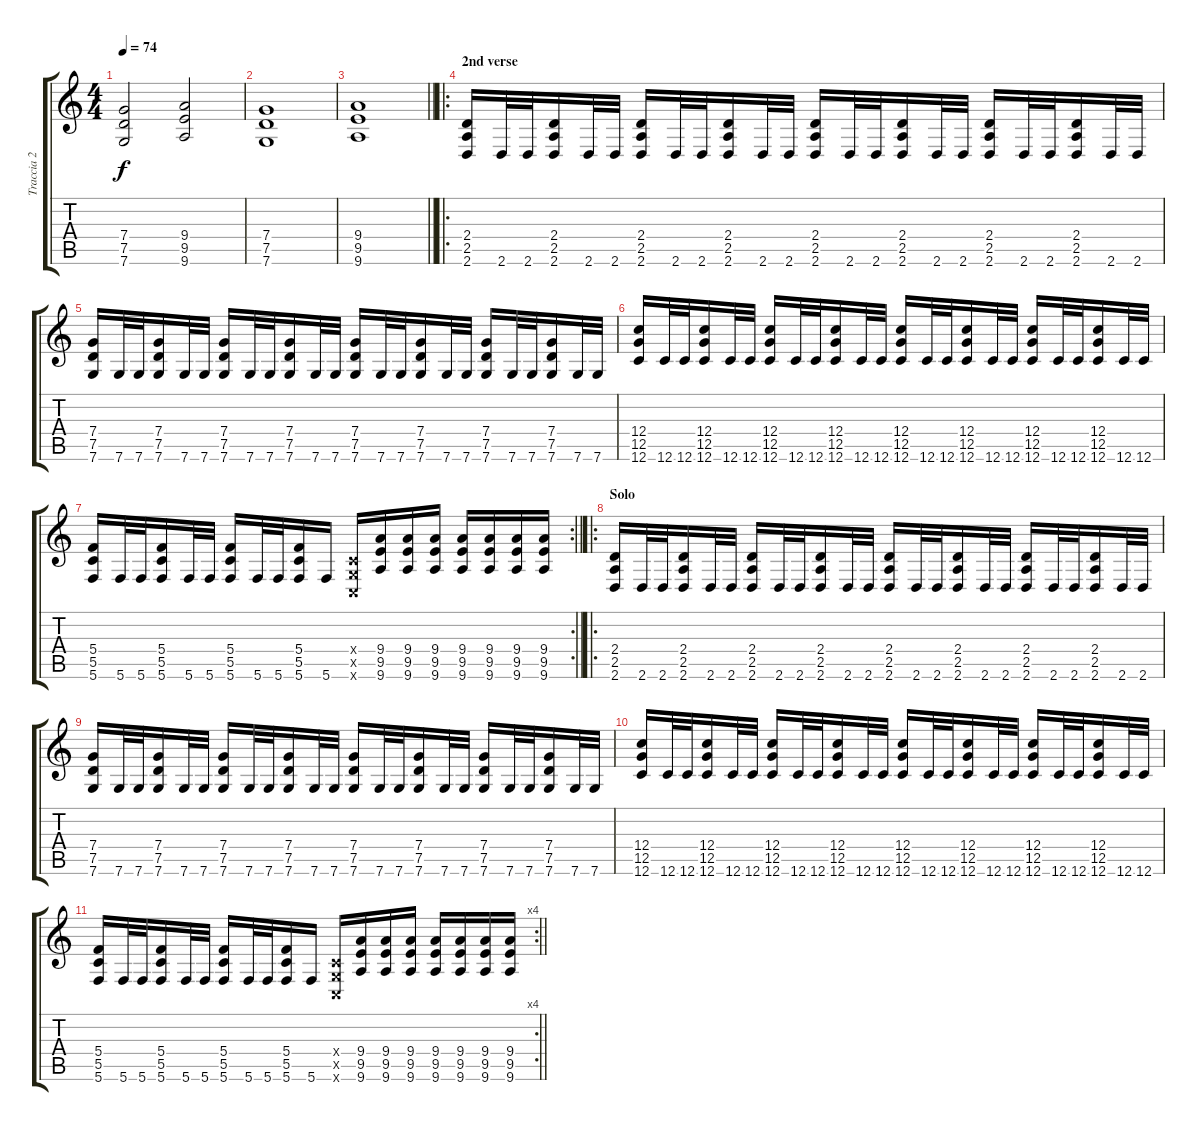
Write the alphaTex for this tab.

\track ("Traccia 2" "Traccia 2") {instrument overdrivenguitar}
\staff {score tabs}
\tuning (D4 A3 F3 C3 G2 C2) {hide}
\ts (4 4)
\tempo 74
\clef g2
\ks c
(7.4 7.5 7.6).2{dy f} (9.4 9.5 9.6).2 |
(7.4 7.5 7.6).1 |
\barLineRight lightlight
(9.4 9.5 9.6).1 |
\ro
\section ("" "2nd verse")
(2.4 2.5 2.6).16 2.6.32 2.6.32 (2.4 2.5 2.6).16 2.6.32 2.6.32 (2.4 2.5 2.6).16 2.6.32 2.6.32 (2.4 2.5 2.6).16 2.6.32 2.6.32 (2.4 2.5 2.6).16 2.6.32 2.6.32 (2.4 2.5 2.6).16 2.6.32 2.6.32 (2.4 2.5 2.6).16 2.6.32 2.6.32 (2.4 2.5 2.6).16 2.6.32 2.6.32 |
(7.4 7.5 7.6).16 7.6.32 7.6.32 (7.4 7.5 7.6).16 7.6.32 7.6.32 (7.4 7.5 7.6).16 7.6.32 7.6.32 (7.4 7.5 7.6).16 7.6.32 7.6.32 (7.4 7.5 7.6).16 7.6.32 7.6.32 (7.4 7.5 7.6).16 7.6.32 7.6.32 (7.4 7.5 7.6).16 7.6.32 7.6.32 (7.4 7.5 7.6).16 7.6.32 7.6.32 |
(12.4 12.5 12.6).16 12.6.32 12.6.32 (12.4 12.5 12.6).16 12.6.32 12.6.32 (12.4 12.5 12.6).16 12.6.32 12.6.32 (12.4 12.5 12.6).16 12.6.32 12.6.32 (12.4 12.5 12.6).16 12.6.32 12.6.32 (12.4 12.5 12.6).16 12.6.32 12.6.32 (12.4 12.5 12.6).16 12.6.32 12.6.32 (12.4 12.5 12.6).16 12.6.32 12.6.32 |
\rc 2
\barLineRight lightlight
(5.4 5.5 5.6).16 5.6.32 5.6.32 (5.4 5.5 5.6).16 5.6.32 5.6.32 (5.4 5.5 5.6).16 5.6.32 5.6.32 (5.4 5.5 5.6).16 5.6.16 (0.4{x} 0.5{x} 0.6{x}).16 (9.4 9.5 9.6).16 (9.4 9.5 9.6).16 (9.4 9.5 9.6).16 (9.4 9.5 9.6).16 (9.4 9.5 9.6).16 (9.4 9.5 9.6).16 (9.4 9.5 9.6).16 |
\ro
\section ("" "Solo")
(2.4 2.5 2.6).16 2.6.32 2.6.32 (2.4 2.5 2.6).16 2.6.32 2.6.32 (2.4 2.5 2.6).16 2.6.32 2.6.32 (2.4 2.5 2.6).16 2.6.32 2.6.32 (2.4 2.5 2.6).16 2.6.32 2.6.32 (2.4 2.5 2.6).16 2.6.32 2.6.32 (2.4 2.5 2.6).16 2.6.32 2.6.32 (2.4 2.5 2.6).16 2.6.32 2.6.32 |
(7.4 7.5 7.6).16 7.6.32 7.6.32 (7.4 7.5 7.6).16 7.6.32 7.6.32 (7.4 7.5 7.6).16 7.6.32 7.6.32 (7.4 7.5 7.6).16 7.6.32 7.6.32 (7.4 7.5 7.6).16 7.6.32 7.6.32 (7.4 7.5 7.6).16 7.6.32 7.6.32 (7.4 7.5 7.6).16 7.6.32 7.6.32 (7.4 7.5 7.6).16 7.6.32 7.6.32 |
(12.4 12.5 12.6).16 12.6.32 12.6.32 (12.4 12.5 12.6).16 12.6.32 12.6.32 (12.4 12.5 12.6).16 12.6.32 12.6.32 (12.4 12.5 12.6).16 12.6.32 12.6.32 (12.4 12.5 12.6).16 12.6.32 12.6.32 (12.4 12.5 12.6).16 12.6.32 12.6.32 (12.4 12.5 12.6).16 12.6.32 12.6.32 (12.4 12.5 12.6).16 12.6.32 12.6.32 |
\rc 4
\barLineRight lightlight
(5.4 5.5 5.6).16 5.6.32 5.6.32 (5.4 5.5 5.6).16 5.6.32 5.6.32 (5.4 5.5 5.6).16 5.6.32 5.6.32 (5.4 5.5 5.6).16 5.6.16 (0.4{x} 0.5{x} 0.6{x}).16 (9.4 9.5 9.6).16 (9.4 9.5 9.6).16 (9.4 9.5 9.6).16 (9.4 9.5 9.6).16 (9.4 9.5 9.6).16 (9.4 9.5 9.6).16 (9.4 9.5 9.6).16
